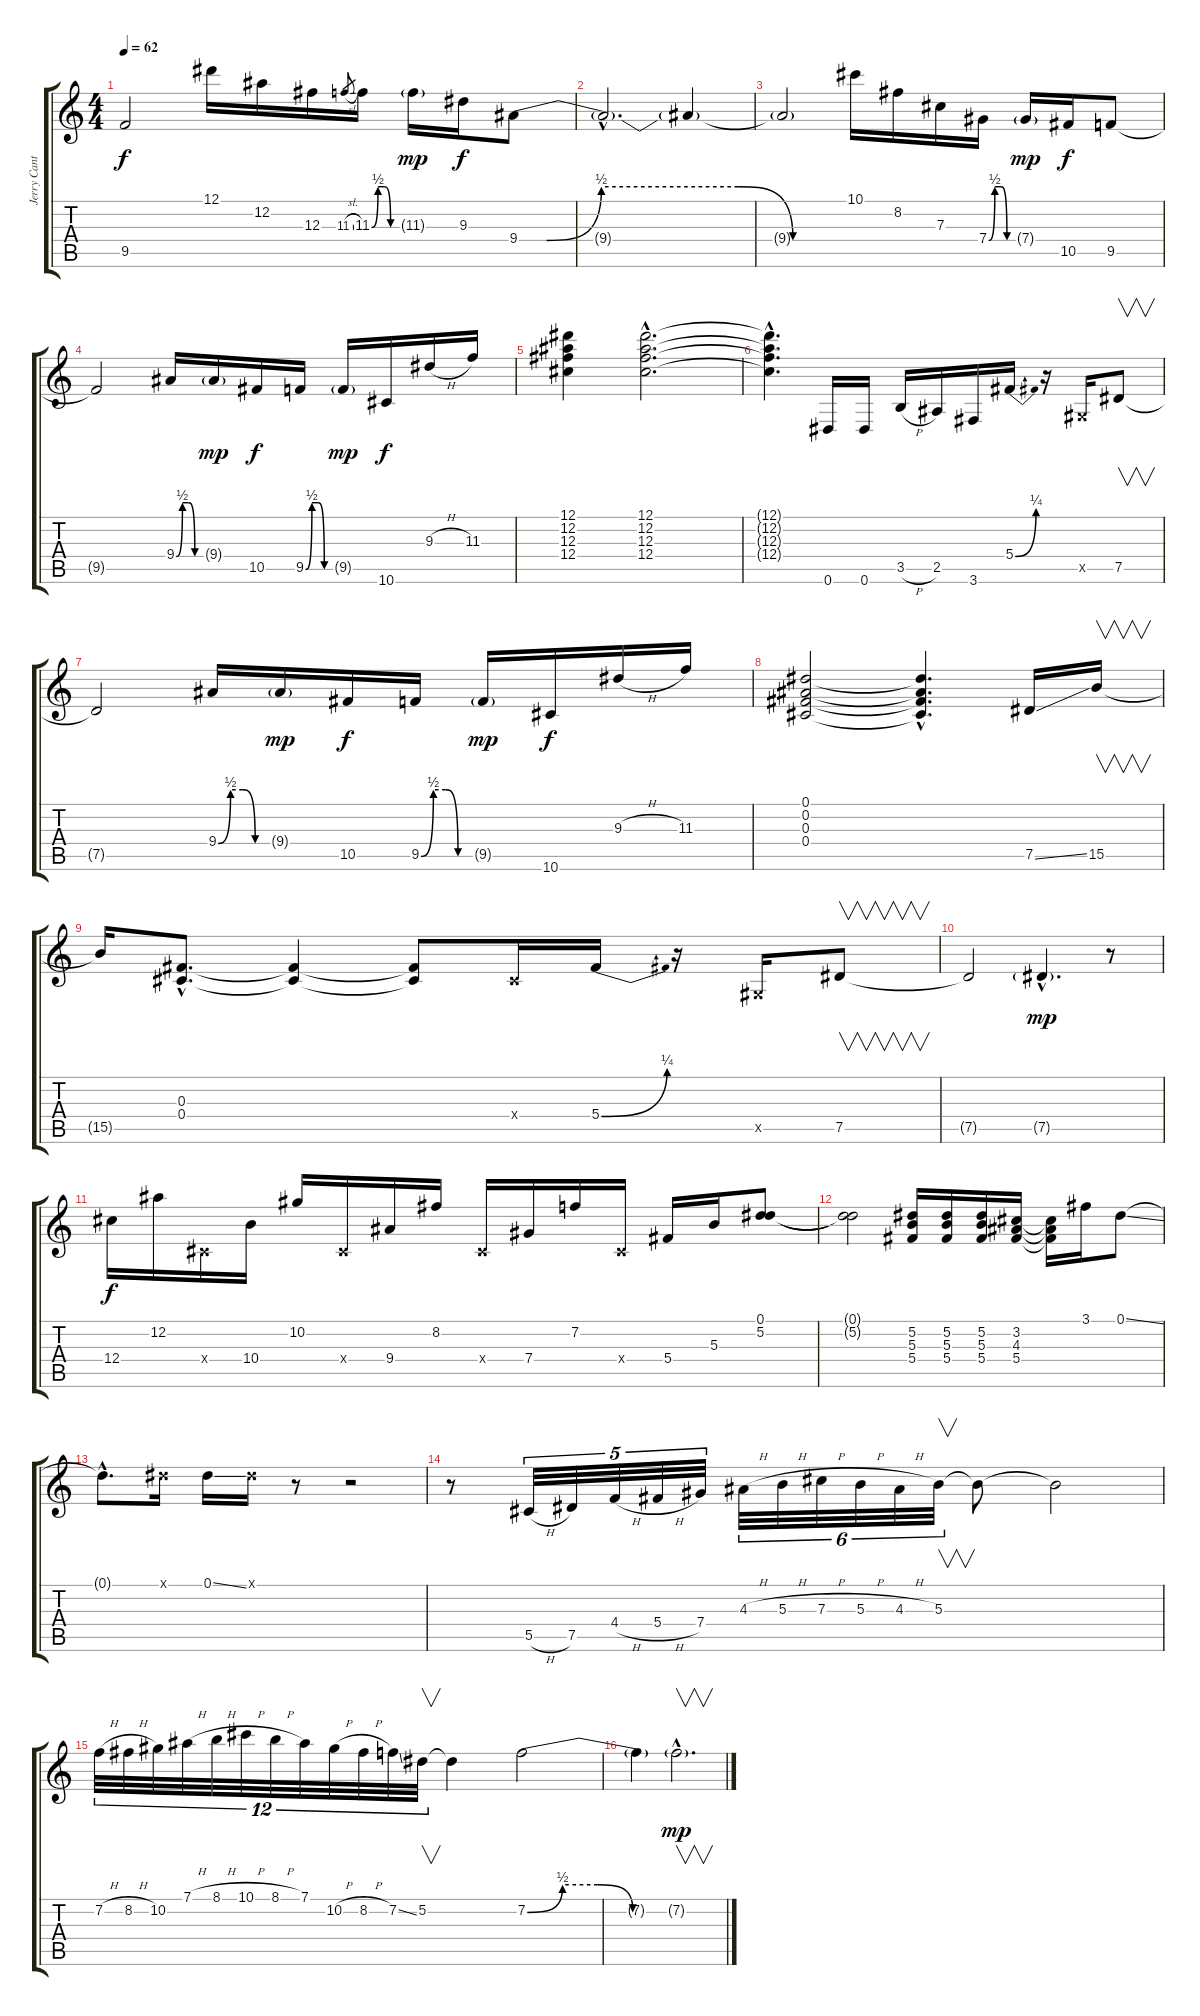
\track ("Jerry Cantrell - Guitar 2" "Jerry Cant") {instrument overdrivenguitar}
\staff {score tabs}
\tuning (Eb4 Bb3 Gb3 Db3 Ab2 Eb2) {hide}
\ts (4 4)
\tempo 62
\clef g2
\ks c
9.5{t}.2{dy f} 12.1.16 12.2.16 12.3.16 11.3{sl}.8{gr} 11.3{be (custom 0 0 15 2 30 2 45 0 60 0)}.16 11.3{g}.16{dy mp} 9.3.16{dy f} 9.4{be (custom 0 0 5 0 15 2 40 2 50 0 60 0)}.8 |
9.4{hac t}.2{d} 9.4{t}.4 |
9.4{t}.2 10.1.16 8.2.16 7.3.16 7.4{be (custom 0 0 15 2 30 2 45 0 60 0)}.16 7.4{g}.16{dy mp} 10.5.16{dy f} 9.5.8 |
9.5{t}.2 9.4{be (custom 0 0 15 2 30 2 45 0 60 0)}.16 9.4{g}.16{dy mp} 10.5.16{dy f} 9.5{be (custom 0 0 15 2 30 2 45 0 60 0)}.16 9.5{g}.16{dy mp} 10.6.16{dy f} 9.3{h}.16 11.3.16 |
(12.1 12.2 12.3 12.4).4 (12.1{hac} 12.2{hac} 12.3{hac} 12.4{hac}).2{d} |
(12.1{hac t} 12.2{hac t} 12.3{hac t} 12.4{hac t}).4{d} 0.6.16 0.6.16 3.5{h}.16 2.5.16 3.6.16 5.4{be (bend 0 0 60 1)}.16 r.16 0.5{x}.16 7.5.8{v} |
7.5{t}.2 9.4{be (custom 0 0 15 2 30 2 45 0 60 0)}.16 9.4{g}.16{dy mp} 10.5.16{dy f} 9.5{be (custom 0 0 15 2 30 2 45 0 60 0)}.16 9.5{g}.16{dy mp} 10.6.16{dy f} 9.3{h}.16 11.3.16 |
(0.1 0.2 0.3 0.4).2 (0.1{hac t} 0.2{hac t} 0.3{hac t} 0.4{hac t}).4{d} 7.5{ss}.16 15.5.16{v} |
15.5{t}.16 (0.3{hac} 0.4{hac}).8{d} (0.3{t} 0.4{t}).4 (0.3{t} 0.4{t}).8 0.4{x}.16 5.4{be (bend 0 0 60 1)}.16 r.16 0.5{x}.16 7.5.8{v} |
7.5{t}.2 7.5{g hac}.4{d dy mp} r.8 |
12.4.16{dy f} 12.2.16 0.4{x}.16 10.4.16 10.2.16 0.4{x}.16 9.4.16 8.2.16 0.4{x}.16 7.4.16 7.2.16 0.4{x}.16 5.4.16 5.3.16 (0.1 5.2).8 |
(0.1{t} 5.2{t}).2 (5.2 5.3 5.4).16 (5.2 5.3 5.4).16 (5.2 5.3 5.4).16 (3.2 4.3 5.4).16 (3.2{t} 4.3{t} 5.4{t}).16 3.1.16 0.1{ss}.8 |
0.1{hac t}.8{d} 0.1{x}.16 0.1{ss}.16 0.1{x}.16 r.8 r.2 |
r.8 5.5{h}.32{tu (5 4)} 7.5.32{tu (5 4)} 4.4{h}.32{tu (5 4)} 5.4{h}.32{tu (5 4)} 7.4.32{tu (5 4)} 4.3{h}.32{tu (6 4)} 5.3{h}.32{tu (6 4)} 7.3{h}.32{tu (6 4)} 5.3{h}.32{tu (6 4)} 4.3{h}.32{tu (6 4)} 5.3.32{v tu (6 4)} 5.3{t}.8 5.3{t}.2 |
7.2{h}.32{tu (12 8)} 8.2{h}.32{tu (12 8)} 10.2.32{tu (12 8)} 7.1{h}.32{tu (12 8)} 8.1{h}.32{tu (12 8)} 10.1{h}.32{tu (12 8)} 8.1{h}.32{tu (12 8)} 7.1.32{tu (12 8)} 10.2{h}.32{tu (12 8)} 8.2{h}.32{tu (12 8)} 7.2{ss}.32{tu (12 8)} 5.2.32{v tu (12 8)} 5.2{t}.4 7.2{be (custom 0 0 15 2 30 2 45 0 60 0)}.2 |
7.2{t}.4 7.2{g hac}.2{v d dy mp}
